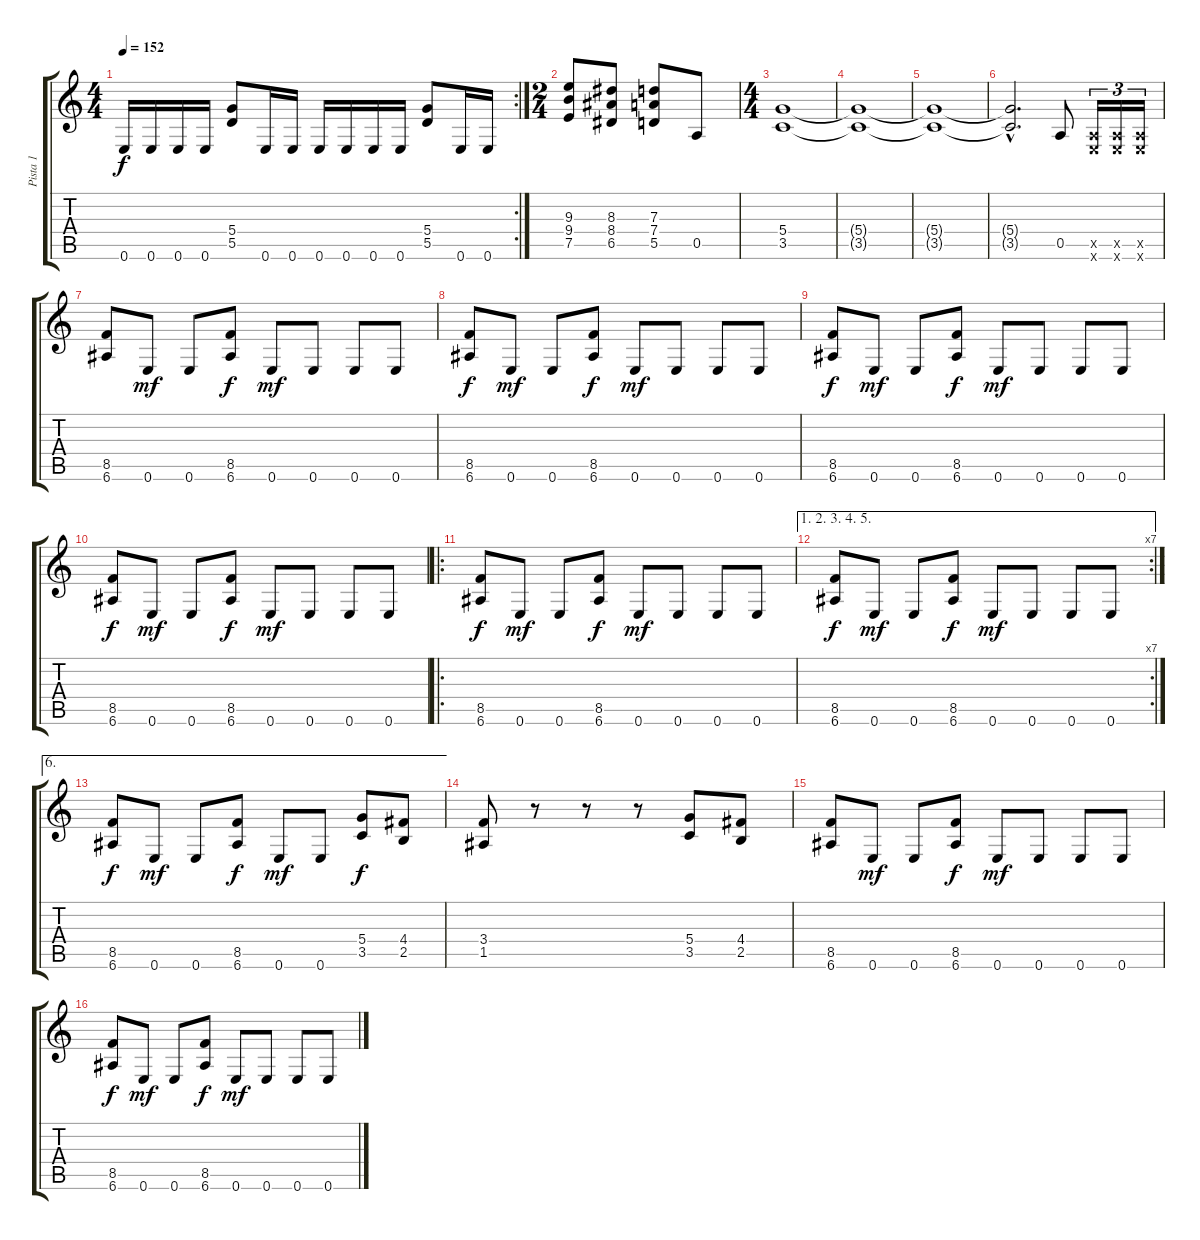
\track ("Pista 1" "Pista 1") {instrument overdrivenguitar}
\staff {score tabs}
\tuning (E4 B3 G3 D3 A2 E2) {hide}
\rc 2
\ts (4 4)
\tempo 152
\clef g2
\ks c
0.6.16{dy f} 0.6.16 0.6.16 0.6.16 (5.4 5.5).8 0.6.16 0.6.16 0.6.16 0.6.16 0.6.16 0.6.16 (5.4 5.5).8 0.6.16 0.6.16 |
\ts (2 4)
(9.3 9.4 7.5).8 (8.3 8.4 6.5).8 (7.3 7.4 5.5).8 0.5.8 |
\ts (4 4)
(5.4 3.5).1 |
(5.4{t} 3.5{t}).1 |
(5.4{t} 3.5{t}).1 |
(5.4{hac t} 3.5{hac t}).2{d} 0.5.8 (0.5{x} 0.6{x}).16{tu (3 2) instrument guitarfretnoise} (0.5{x} 0.6{x}).16{tu (3 2)} (0.5{x} 0.6{x}).16{tu (3 2)} |
(8.5 6.6).8{instrument overdrivenguitar} 0.6.8{dy mf} 0.6.8 (8.5 6.6).8{dy f} 0.6.8{dy mf} 0.6.8 0.6.8 0.6.8 |
(8.5 6.6).8{dy f} 0.6.8{dy mf} 0.6.8 (8.5 6.6).8{dy f} 0.6.8{dy mf} 0.6.8 0.6.8 0.6.8 |
(8.5 6.6).8{dy f} 0.6.8{dy mf} 0.6.8 (8.5 6.6).8{dy f} 0.6.8{dy mf} 0.6.8 0.6.8 0.6.8 |
(8.5 6.6).8{dy f} 0.6.8{dy mf} 0.6.8 (8.5 6.6).8{dy f} 0.6.8{dy mf} 0.6.8 0.6.8 0.6.8 |
\ro
(8.5 6.6).8{dy f} 0.6.8{dy mf} 0.6.8 (8.5 6.6).8{dy f} 0.6.8{dy mf} 0.6.8 0.6.8 0.6.8 |
\ae (1 2 3 4 5)
\rc 7
(8.5 6.6).8{dy f} 0.6.8{dy mf} 0.6.8 (8.5 6.6).8{dy f} 0.6.8{dy mf} 0.6.8 0.6.8 0.6.8 |
\ae 6
(8.5 6.6).8{dy f} 0.6.8{dy mf} 0.6.8 (8.5 6.6).8{dy f} 0.6.8{dy mf} 0.6.8 (5.4 3.5).8{dy f} (4.4 2.5).8 |
(3.4 1.5).8 r.8 r.8 r.8 (5.4 3.5).8 (4.4 2.5).8 |
(8.5 6.6).8 0.6.8{dy mf} 0.6.8 (8.5 6.6).8{dy f} 0.6.8{dy mf} 0.6.8 0.6.8 0.6.8 |
(8.5 6.6).8{dy f} 0.6.8{dy mf} 0.6.8 (8.5 6.6).8{dy f} 0.6.8{dy mf} 0.6.8 0.6.8 0.6.8
